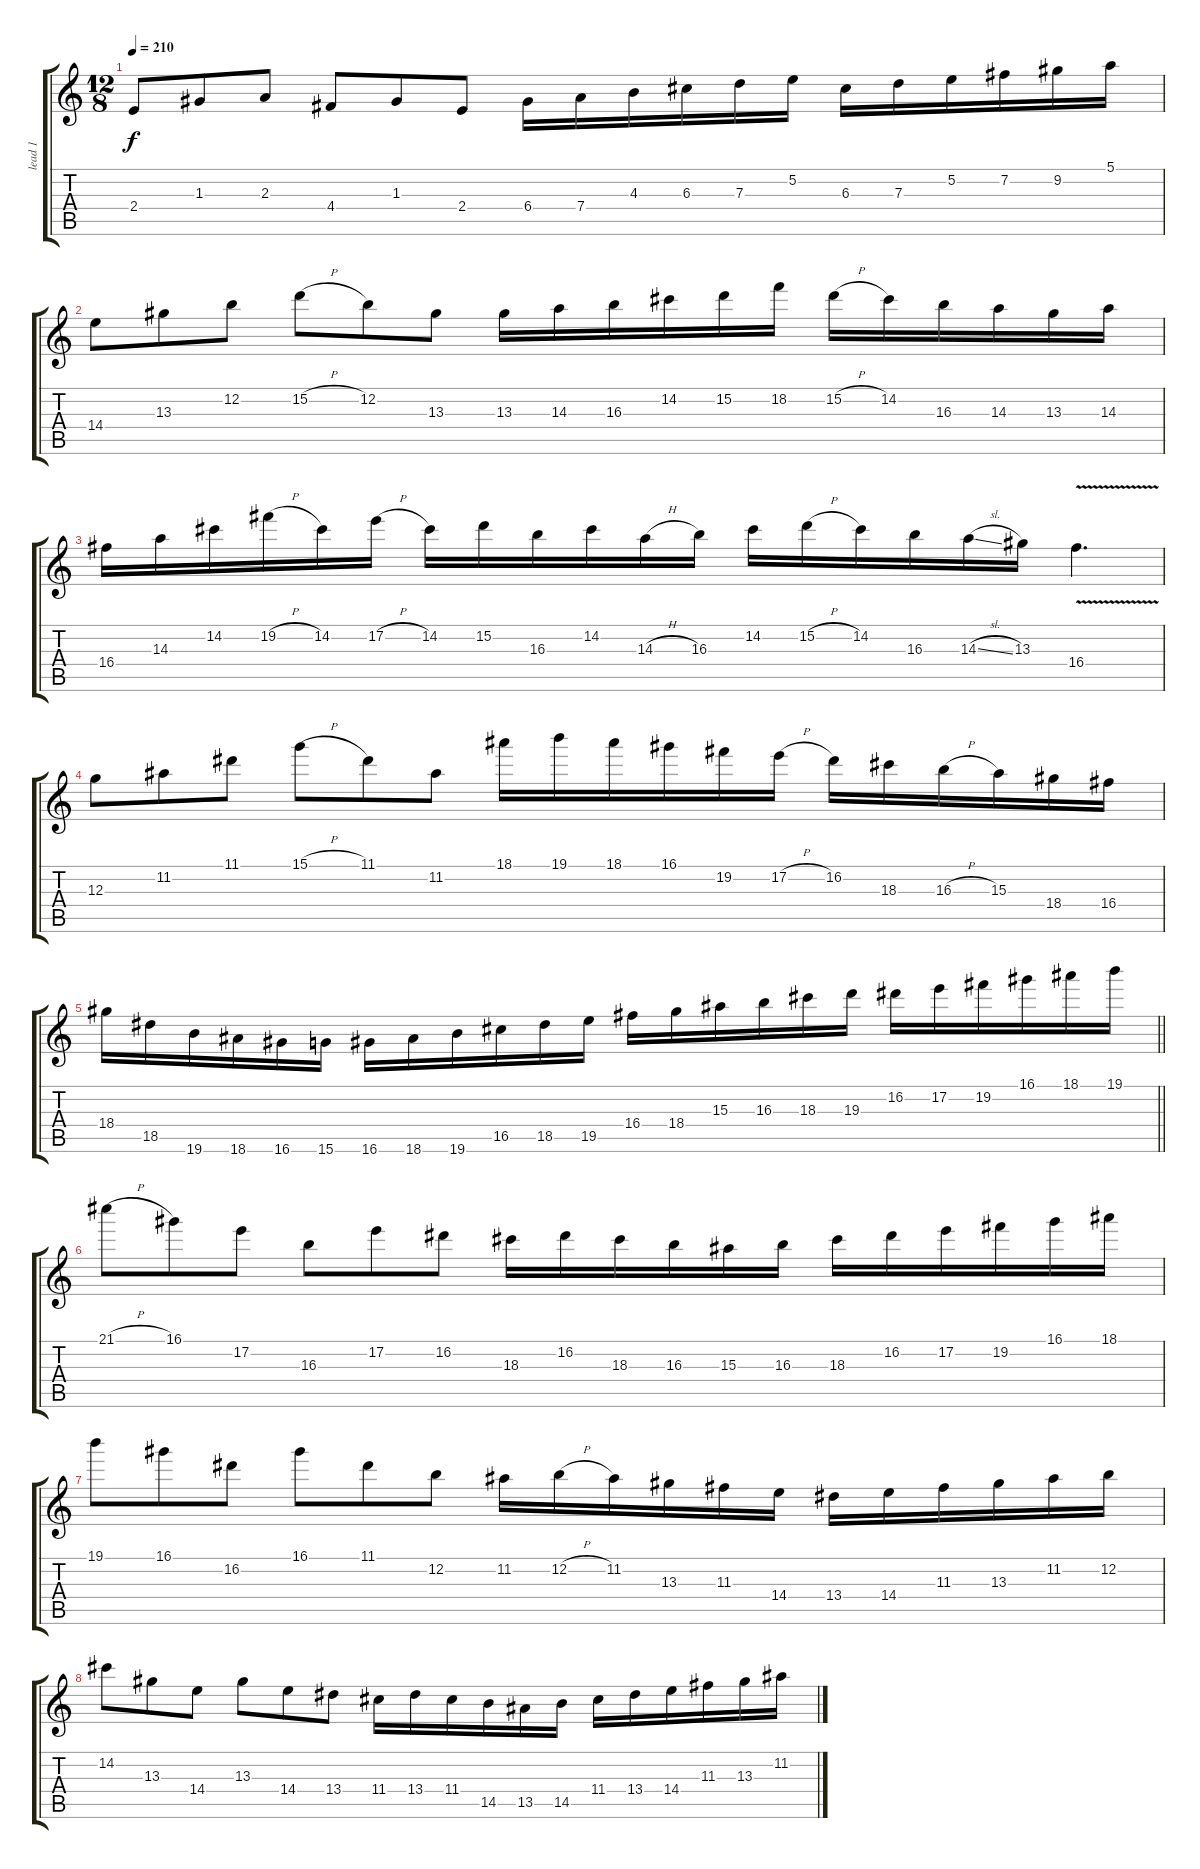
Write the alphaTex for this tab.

\track ("lead 1" "lead 1") {instrument distortionguitar}
\staff {score tabs}
\tuning (E4 B3 G3 D3 A2 E2) {hide}
\ts (12 8)
\tempo 210
\clef g2
\ks c
2.4.8{dy f} 1.3.8 2.3.8 4.4.8 1.3.8 2.4.8 6.4.16 7.4.16 4.3.16 6.3.16 7.3.16 5.2.16 6.3.16 7.3.16 5.2.16 7.2.16 9.2.16 5.1.16 |
14.4.8 13.3.8 12.2.8 15.2{h}.8 12.2.8 13.3.8 13.3.16 14.3.16 16.3.16 14.2.16 15.2.16 18.2.16 15.2{h}.16 14.2.16 16.3.16 14.3.16 13.3.16 14.3.16 |
16.4.16 14.3.16 14.2.16 19.2{h}.16 14.2.16 17.2{h}.16 14.2.16 15.2.16 16.3.16 14.2.16 14.3{h}.16 16.3.16 14.2.16 15.2{h}.16 14.2.16 16.3.16 14.3{sl}.16 13.3.16 16.4{v}.4{d} |
12.3.8 11.2.8 11.1.8 15.1{h}.8 11.1.8 11.2.8 18.1.16 19.1.16 18.1.16 16.1.16 19.2.16 17.2{h}.16 16.2.16 18.3.16 16.3{h}.16 15.3.16 18.4.16 16.4.16 |
\barLineRight lightlight
18.4.16 18.5.16 19.6.16 18.6.16 16.6.16 15.6.16 16.6.16 18.6.16 19.6.16 16.5.16 18.5.16 19.5.16 16.4.16 18.4.16 15.3.16 16.3.16 18.3.16 19.3.16 16.2.16 17.2.16 19.2.16 16.1.16 18.1.16 19.1.16 |
21.1{h}.8 16.1.8 17.2.8 16.3.8 17.2.8 16.2.8 18.3.16 16.2.16 18.3.16 16.3.16 15.3.16 16.3.16 18.3.16 16.2.16 17.2.16 19.2.16 16.1.16 18.1.16 |
19.1.8 16.1.8 16.2.8 16.1.8 11.1.8 12.2.8 11.2.16 12.2{h}.16 11.2.16 13.3.16 11.3.16 14.4.16 13.4.16 14.4.16 11.3.16 13.3.16 11.2.16 12.2.16 |
14.2.8 13.3.8 14.4.8 13.3.8 14.4.8 13.4.8 11.4.16 13.4.16 11.4.16 14.5.16 13.5.16 14.5.16 11.4.16 13.4.16 14.4.16 11.3.16 13.3.16 11.2.16
